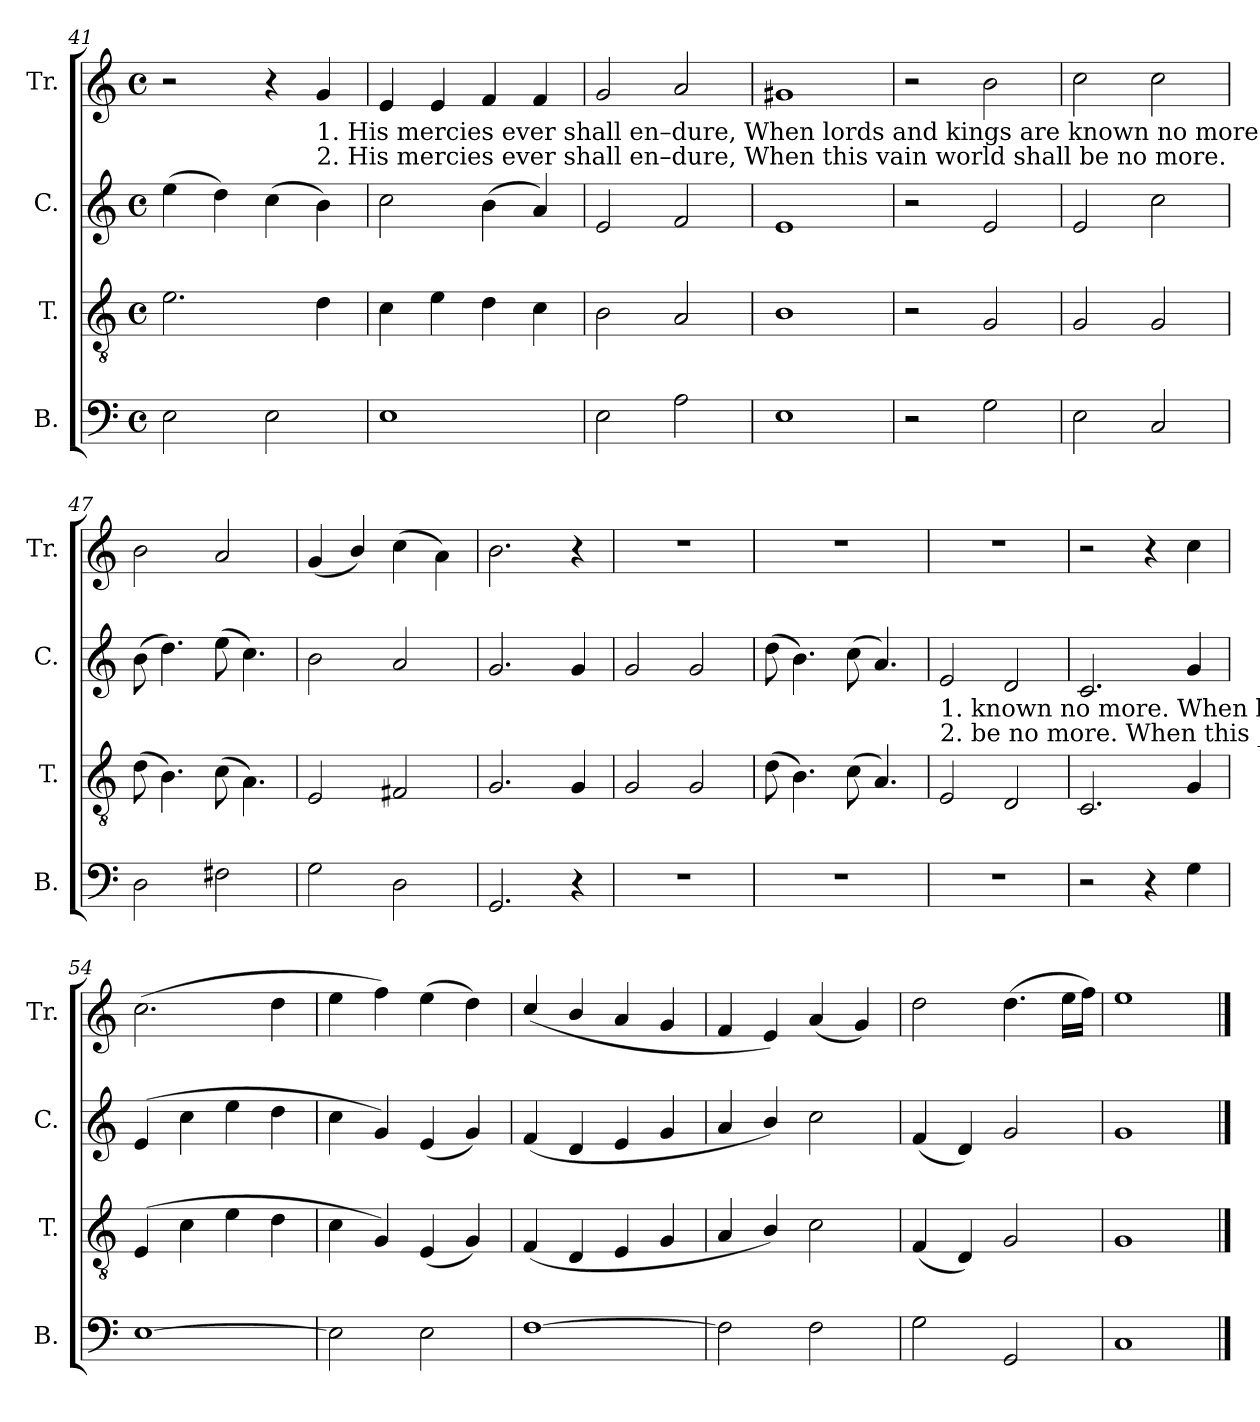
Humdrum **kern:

**kern	**kern	**kern	**kern
*part4	*part3	*part2	*part1
*staff4	*staff3	*staff2	*staff1
*I"B.	*I"T.	*I"C.	*I"Tr.
*I'B.	*I'T.	*I'C.	*I'Tr.
*clefF4	*clefGv2	*clefG2	*clefG2
*k[]	*k[]	*k[]	*k[]
*M4/4	*M4/4	*M4/4	*M4/4
*met(c)	*met(c)	*met(c)	*met(c)
=41	=41	=41	=41
2E\	2.e\	(4ee\	2r
.	.	4dd\)	.
2E\	.	(4cc\	4r
!	!	!	!LO:TX:b:t=1. His mercies ever shall  en–dure,           When lords  and  kings  are       known  no     more.
!	!	!	!LO:TX:b:t=2. His mercies ever shall  en–dure,           When  this vain world  shall      be          no     more.
.	4d\	4b\)	4g/
=42	=42	=42	=42
1E	4c\	2cc\	4e/
.	4e\	.	4e/
.	4d\	(4b\	4f/
.	4c\	4a/)	4f/
=43	=43	=43	=43
2E\	2B\	2e/	2g/
2A\	2A/	2f/	2a/
=44	=44	=44	=44
1E	1B	1e	1g#X
=45	=45	=45	=45
2r	2r	2r	2r
2G\	2G/	2e/	2b\
=46	=46	=46	=46
2E\	2G/	2e/	2cc\
2C/	2G/	2cc\	2cc\
=47	=47	=47	=47
2D\	(8d\	(8b\	2b\
.	4.B\)	4.dd\)	.
2F#X\	(8c\	(8ee\	2a/
.	4.A\)	4.cc\)	.
=48	=48	=48	=48
2G\	2E/	2b\	(4g/
.	.	.	4b/)
2D\	2F#X/	2a/	(4cc\
.	.	.	4a\)
=49	=49	=49	=49
2.GG/	2.G/	2.g/	2.b\
4r	4G/	4g/	4r
=50	=50	=50	=50
1r	2G/	2g/	1r
.	2G/	2g/	.
=51	=51	=51	=51
1r	(8d\	(8dd\	1r
.	4.B\)	4.b\)	.
.	(8c\	(8cc\	.
.	4.A/)	4.a/)	.
!!LO:LB:g=z
=52	=52	=52	=52
!	!	!LO:TX:b:t=1. known no more. When lords _______  and     kings ________  are        known   no      more.	!
!	!	!LO:TX:b:t=2.  be         no more.  When this ________ vain    world _______  shall       be            no     more.	!
1r	2E/	2e/	1r
.	2D/	2d/	.
=53	=53	=53	=53
2r	2.C/	2.c/	2r
4r	.	.	4r
4G\	4G/	4g/	4cc\
=54	=54	=54	=54
[1E	(4E/	(4e/	(2.cc\
.	4c\	4cc\	.
.	4e\	4ee\	.
.	4d\	4dd\	4dd\
=55	=55	=55	=55
2E\]	4c\	4cc\	4ee\
.	4G/)	4g/)	4ff\)
2E\	(4E/	(4e/	(4ee\
.	4G/)	4g/)	4dd\)
=56	=56	=56	=56
[1F	(4F/	(4f/	(4cc/
.	4D/	4d/	4b/
.	4E/	4e/	4a/
.	4G/	4g/	4g/
=57	=57	=57	=57
2F\]	4A/	4a/	4f/
.	4B/)	4b/)	4e/)
2F\	2c\	2cc\	(4a/
.	.	.	4g/)
=58	=58	=58	=58
2G\	(4F/	(4f/	2dd\
.	4D/)	4d/)	.
2GG/	2G/	2g/	(4.dd\
.	.	.	16ee\LL
.	.	.	16ff\JJ)
=59	=59	=59	=59
1C	1G	1g	1ee
==	==	==	==
*-	*-	*-	*-
